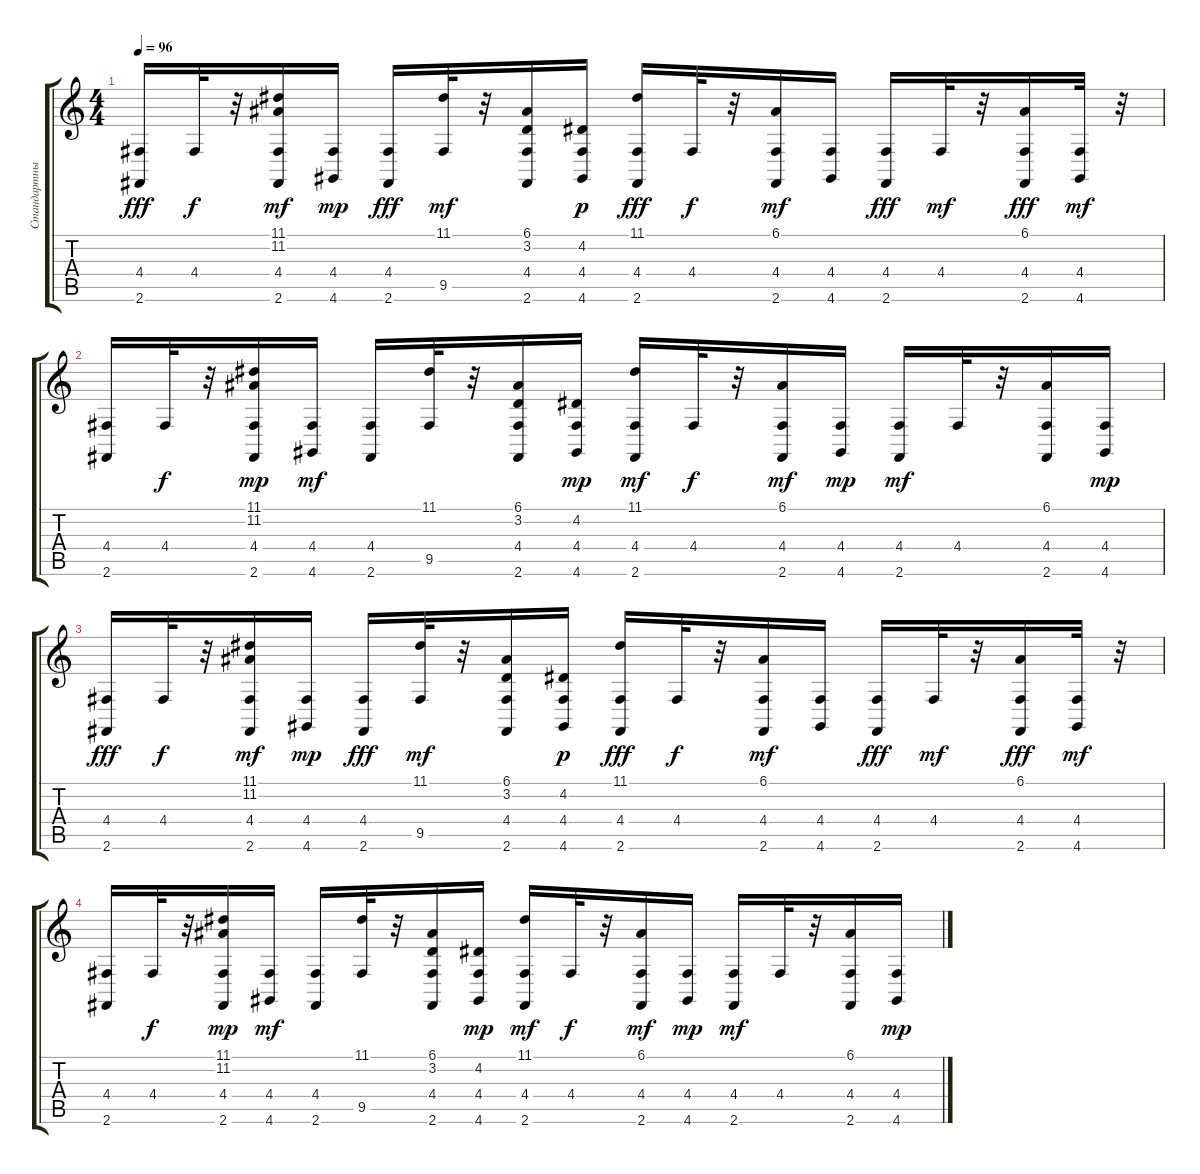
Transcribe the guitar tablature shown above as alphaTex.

\track ("Стандартный Набор" "Стандартны") {instrument synthdrum}
\staff {score tabs}
\tuning (E4 B3 G3 D3 A2 E2) {hide}
\ts (4 4)
\tempo 96
\clef g2
\ks c
(4.4 2.6).16{dy fff} 4.4.32{dy f} r.32 (11.1 11.2 4.4 2.6).16{dy mf} (4.4 4.6).16{dy mp} (4.4 2.6).16{dy fff} (11.1 9.5).32{dy mf} r.32 (6.1 3.2 4.4 2.6).16 (4.2 4.4 4.6).16{dy p} (11.1 4.4 2.6).16{dy fff} 4.4.32{dy f} r.32 (6.1 4.4 2.6).16{dy mf} (4.4 4.6).16 (4.4 2.6).16{dy fff} 4.4.32{dy mf} r.32 (6.1 4.4 2.6).16{dy fff} (4.4 4.6).32{dy mf} r.32 |
(4.4 2.6).16 4.4.32{dy f} r.32 (11.1 11.2 4.4 2.6).16{dy mp} (4.4 4.6).16{dy mf} (4.4 2.6).16 (11.1 9.5).32 r.32 (6.1 3.2 4.4 2.6).16 (4.2 4.4 4.6).16{dy mp} (11.1 4.4 2.6).16{dy mf} 4.4.32{dy f} r.32 (6.1 4.4 2.6).16{dy mf} (4.4 4.6).16{dy mp} (4.4 2.6).16{dy mf} 4.4.32 r.32 (6.1 4.4 2.6).16 (4.4 4.6).16{dy mp} |
(4.4 2.6).16{dy fff} 4.4.32{dy f} r.32 (11.1 11.2 4.4 2.6).16{dy mf} (4.4 4.6).16{dy mp} (4.4 2.6).16{dy fff} (11.1 9.5).32{dy mf} r.32 (6.1 3.2 4.4 2.6).16 (4.2 4.4 4.6).16{dy p} (11.1 4.4 2.6).16{dy fff} 4.4.32{dy f} r.32 (6.1 4.4 2.6).16{dy mf} (4.4 4.6).16 (4.4 2.6).16{dy fff} 4.4.32{dy mf} r.32 (6.1 4.4 2.6).16{dy fff} (4.4 4.6).32{dy mf} r.32 |
(4.4 2.6).16 4.4.32{dy f} r.32 (11.1 11.2 4.4 2.6).16{dy mp} (4.4 4.6).16{dy mf} (4.4 2.6).16 (11.1 9.5).32 r.32 (6.1 3.2 4.4 2.6).16 (4.2 4.4 4.6).16{dy mp} (11.1 4.4 2.6).16{dy mf} 4.4.32{dy f} r.32 (6.1 4.4 2.6).16{dy mf} (4.4 4.6).16{dy mp} (4.4 2.6).16{dy mf} 4.4.32 r.32 (6.1 4.4 2.6).16 (4.4 4.6).16{dy mp}
